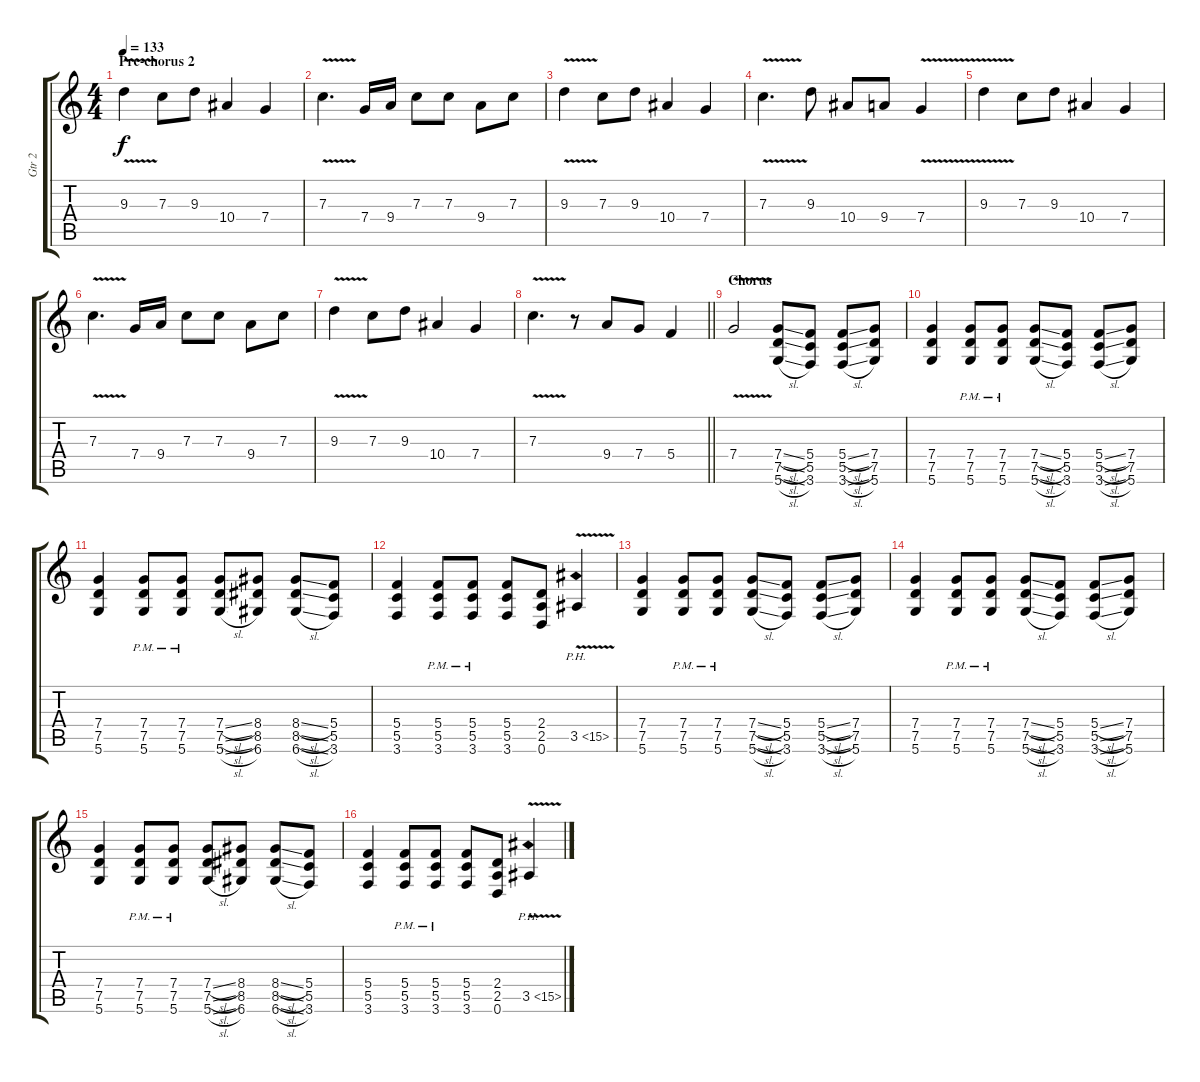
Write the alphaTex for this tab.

\track ("Gtr 2" "Gtr 2") {instrument distortionguitar}
\staff {score tabs}
\tuning (D4 A3 F3 C3 G2 D2) {hide}
\ts (4 4)
\section ("" "Pre-chorus 2")
\tempo 133
\clef g2
\ks c
9.3{v}.4{dy f} 7.3.8 9.3.8 10.4.4 7.4.4 |
7.3{v}.4{d} 7.4.16 9.4.16 7.3.8 7.3.8 9.4.8 7.3.8 |
9.3{v}.4 7.3.8 9.3.8 10.4.4 7.4.4 |
7.3{v}.4{d} 9.3.8 10.4.8 9.4.8 7.4{v}.4 |
9.3{v}.4 7.3.8 9.3.8 10.4.4 7.4.4 |
7.3{v}.4{d} 7.4.16 9.4.16 7.3.8 7.3.8 9.4.8 7.3.8 |
9.3{v}.4 7.3.8 9.3.8 10.4.4 7.4.4 |
\barLineRight lightlight
7.3{v}.4{d} r.8 9.4.8 7.4.8 5.4.4 |
\section ("" "Chorus")
7.4{v}.2 (7.4{sl} 7.5{sl} 5.6{sl}).8 (5.4 5.5 3.6).8 (5.4{sl} 5.5{sl} 3.6{sl}).8 (7.4 7.5 5.6).8 |
(7.4 7.5 5.6).4 (7.4{pm} 7.5{pm} 5.6{pm}).8 (7.4{pm} 7.5{pm} 5.6{pm}).8 (7.4{sl} 7.5{sl} 5.6{sl}).8 (5.4 5.5 3.6).8 (5.4{sl} 5.5{sl} 3.6{sl}).8 (7.4 7.5 5.6).8 |
(7.4 7.5 5.6).4 (7.4{pm} 7.5{pm} 5.6{pm}).8 (7.4{pm} 7.5{pm} 5.6{pm}).8 (7.4{sl} 7.5{sl} 5.6{sl}).8 (8.4 8.5 6.6).8 (8.4{sl} 8.5{sl} 6.6{sl}).8 (5.4 5.5 3.6).8 |
(5.4 5.5 3.6).4 (5.4{pm} 5.5{pm} 3.6{pm}).8 (5.4{pm} 5.5{pm} 3.6{pm}).8 (5.4 5.5 3.6).8 (2.4 2.5 0.6).8 3.5{ph 12 v}.4 |
(7.4 7.5 5.6).4 (7.4{pm} 7.5{pm} 5.6{pm}).8 (7.4{pm} 7.5{pm} 5.6{pm}).8 (7.4{sl} 7.5{sl} 5.6{sl}).8 (5.4 5.5 3.6).8 (5.4{sl} 5.5{sl} 3.6{sl}).8 (7.4 7.5 5.6).8 |
(7.4 7.5 5.6).4 (7.4{pm} 7.5{pm} 5.6{pm}).8 (7.4{pm} 7.5{pm} 5.6{pm}).8 (7.4{sl} 7.5{sl} 5.6{sl}).8 (5.4 5.5 3.6).8 (5.4{sl} 5.5{sl} 3.6{sl}).8 (7.4 7.5 5.6).8 |
(7.4 7.5 5.6).4 (7.4{pm} 7.5{pm} 5.6{pm}).8 (7.4{pm} 7.5{pm} 5.6{pm}).8 (7.4{sl} 7.5{sl} 5.6{sl}).8 (8.4 8.5 6.6).8 (8.4{sl} 8.5{sl} 6.6{sl}).8 (5.4 5.5 3.6).8 |
(5.4 5.5 3.6).4 (5.4{pm} 5.5{pm} 3.6{pm}).8 (5.4{pm} 5.5{pm} 3.6{pm}).8 (5.4 5.5 3.6).8 (2.4 2.5 0.6).8 3.5{ph 12 v}.4
